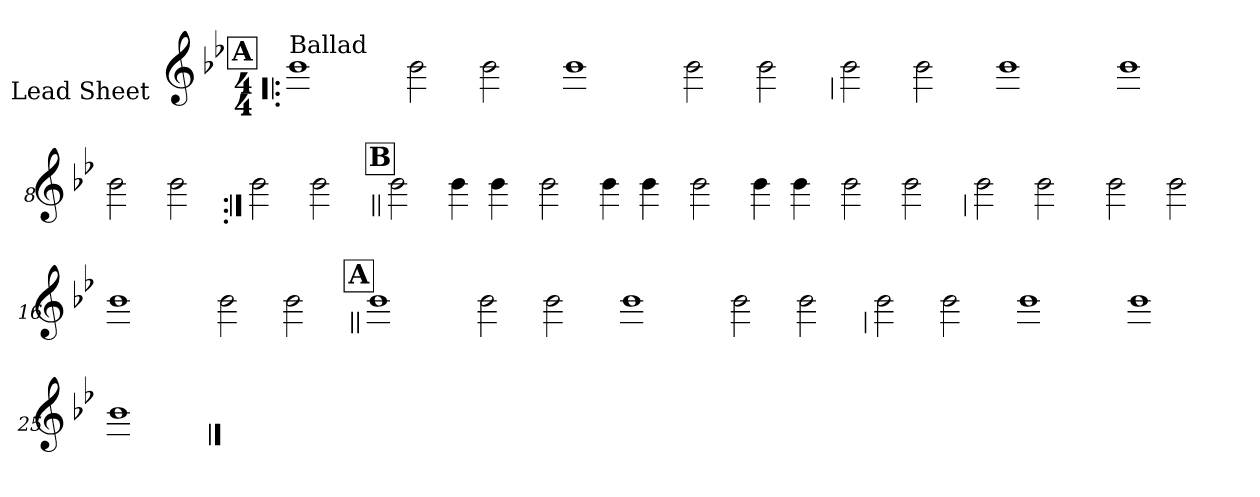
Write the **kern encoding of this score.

**kern
*part1
*staff1
*I"Lead Sheet
*stria0
*clefG2
*k[b-e-]
*B-:
*M4/4
!!LO:REH:place=s1:a:t=A
=1!|:
!LO:TX:a:t=Ballad
1b-
=2-
2b-
2b-
=3-
1b-
=4-
2b-
2b-
!!LO:LB:g=z
=5
2b-
2b-
=6-
1b-
=7-
1b-
=8-
2b-
2b-
!!LO:LB:g=z
=9:|!
2b-
2b-
!!LO:LB:g=z
!!LO:REH:place=s1:a:t=B
=10||
2b-
4b-
4b-
=11-
2b-
4b-
4b-
=12-
2b-
4b-
4b-
=13-
2b-
2b-
!!LO:LB:g=z
=14
2b-
2b-
=15-
2b-
2b-
=16-
1b-
=17-
2b-
2b-
!!LO:LB:g=z
!!LO:REH:place=s1:a:t=A
=18||
1b-
=19-
2b-
2b-
=20-
1b-
=21-
2b-
2b-
!!LO:LB:g=z
=22
2b-
2b-
=23-
1b-
=24-
1b-
=25-
1b-
==
*-
